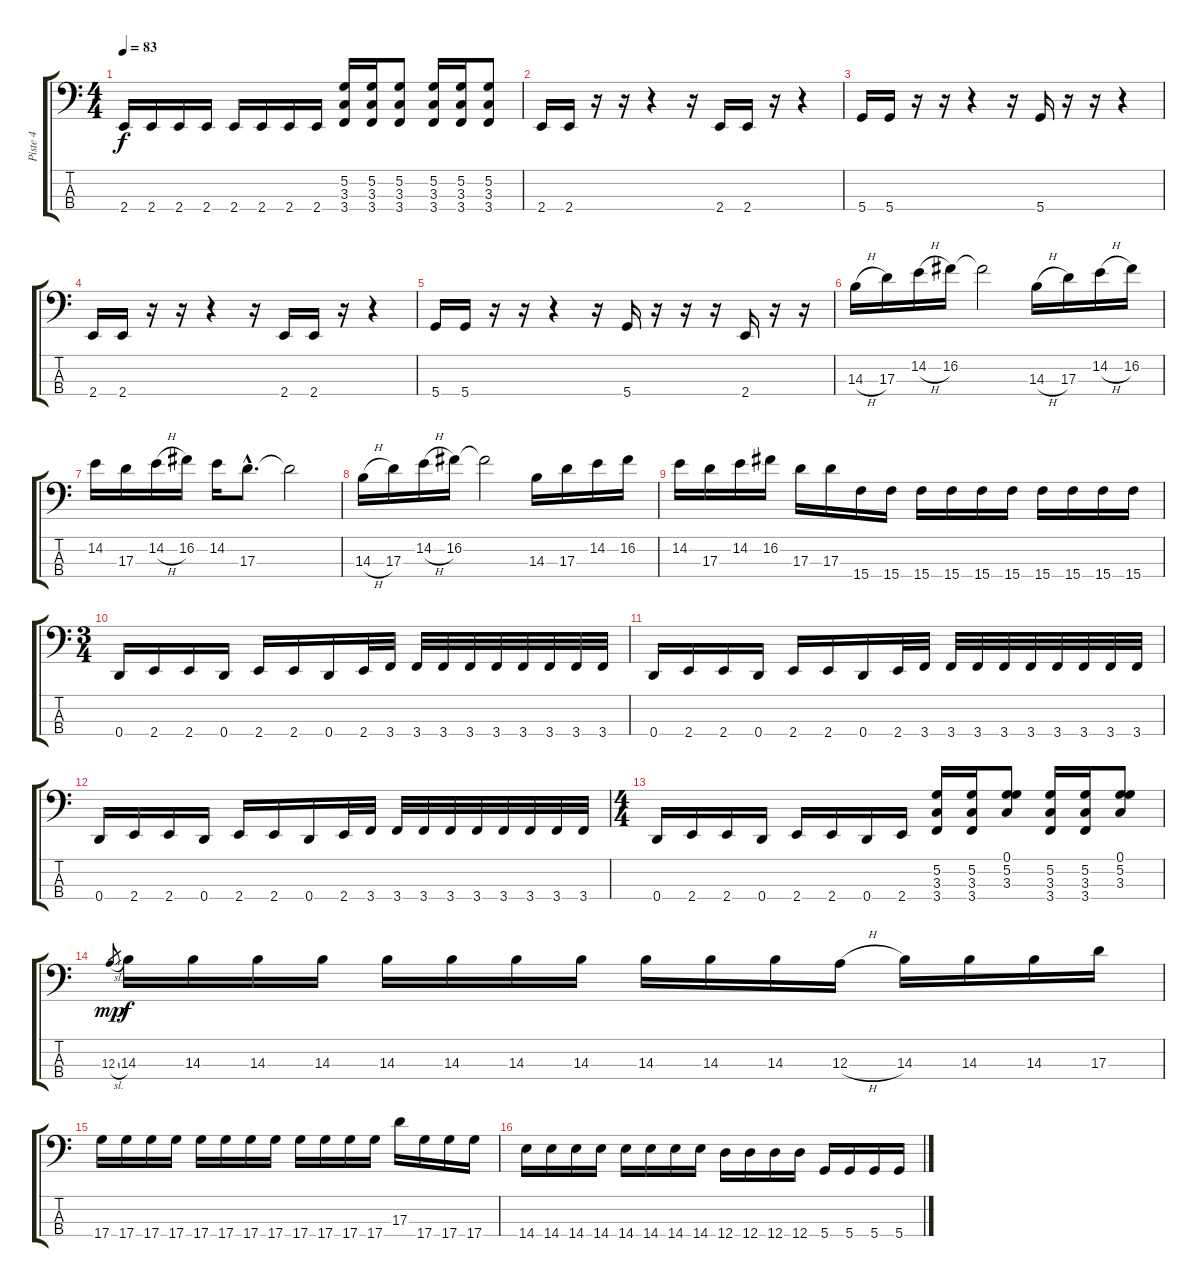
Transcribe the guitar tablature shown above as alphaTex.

\track ("Piste 4" "Piste 4") {instrument electricbasspick}
\staff {score tabs}
\tuning (G2 D2 A1 D1) {hide}
\ts (4 4)
\tempo 83
\clef f4
\ks c
2.4.16{dy f} 2.4.16 2.4.16 2.4.16 2.4.16 2.4.16 2.4.16 2.4.16 (5.2 3.3 3.4).16 (5.2 3.3 3.4).16 (5.2 3.3 3.4).8 (5.2 3.3 3.4).16 (5.2 3.3 3.4).16 (5.2 3.3 3.4).8 |
2.4.16{volume 15 instrument electricbassfinger} 2.4.16 r.16 r.16 r.4 r.16 2.4.16 2.4.16 r.16 r.4 |
5.4.16 5.4.16 r.16 r.16 r.4 r.16 5.4.16 r.16 r.16 r.4 |
2.4.16 2.4.16 r.16 r.16 r.4 r.16 2.4.16 2.4.16 r.16 r.4 |
5.4.16 5.4.16 r.16 r.16 r.4 r.16 5.4.16 r.16 r.16 r.16 2.4.16 r.16 r.16 |
14.3{h}.16{volume 14 instrument electricbasspick} 17.3.16 14.2{h}.16 16.2.16 16.2{t}.2 14.3{h}.16 17.3.16 14.2{h}.16 16.2.16 |
14.2.16 17.3.16 14.2{h}.16 16.2.16 14.2.16 17.3{hac}.8{d} 17.3{t}.2 |
14.3{h}.16 17.3.16 14.2{h}.16 16.2.16 16.2{t}.2 14.3.16 17.3.16 14.2.16 16.2.16 |
14.2.16 17.3.16 14.2.16 16.2.16 17.3.16 17.3.16 15.4.16 15.4.16 15.4.16 15.4.16 15.4.16 15.4.16 15.4.16 15.4.16 15.4.16 15.4.16 |
\ts (3 4)
0.4.16 2.4.16 2.4.16 0.4.16 2.4.16 2.4.16 0.4.16 2.4.32 3.4.32 3.4.32 3.4.32 3.4.32 3.4.32 3.4.32 3.4.32 3.4.32 3.4.32 |
0.4.16 2.4.16 2.4.16 0.4.16 2.4.16 2.4.16 0.4.16 2.4.32 3.4.32 3.4.32 3.4.32 3.4.32 3.4.32 3.4.32 3.4.32 3.4.32 3.4.32 |
0.4.16 2.4.16 2.4.16 0.4.16 2.4.16 2.4.16 0.4.16 2.4.32 3.4.32 3.4.32 3.4.32 3.4.32 3.4.32 3.4.32 3.4.32 3.4.32 3.4.32 |
\ts (4 4)
0.4.16 2.4.16 2.4.16 0.4.16 2.4.16 2.4.16 0.4.16 2.4.16 (5.2 3.3 3.4).16 (5.2 3.3 3.4).16 (0.1 5.2 3.3).8 (5.2 3.3 3.4).16 (5.2 3.3 3.4).16 (0.1 5.2 3.3).8 |
12.3{sl}.8{gr dy mp} 14.3.16{dy f} 14.3.16 14.3.16 14.3.16 14.3.16 14.3.16 14.3.16 14.3.16 14.3.16 14.3.16 14.3.16 12.3{h}.16 14.3.16 14.3.16 14.3.16 17.3.16 |
17.4.16 17.4.16 17.4.16 17.4.16 17.4.16 17.4.16 17.4.16 17.4.16 17.4.16 17.4.16 17.4.16 17.4.16 17.3.16 17.4.16 17.4.16 17.4.16 |
14.4.16 14.4.16 14.4.16 14.4.16 14.4.16 14.4.16 14.4.16 14.4.16 12.4.16 12.4.16 12.4.16 12.4.16 5.4.16 5.4.16 5.4.16 5.4.16
